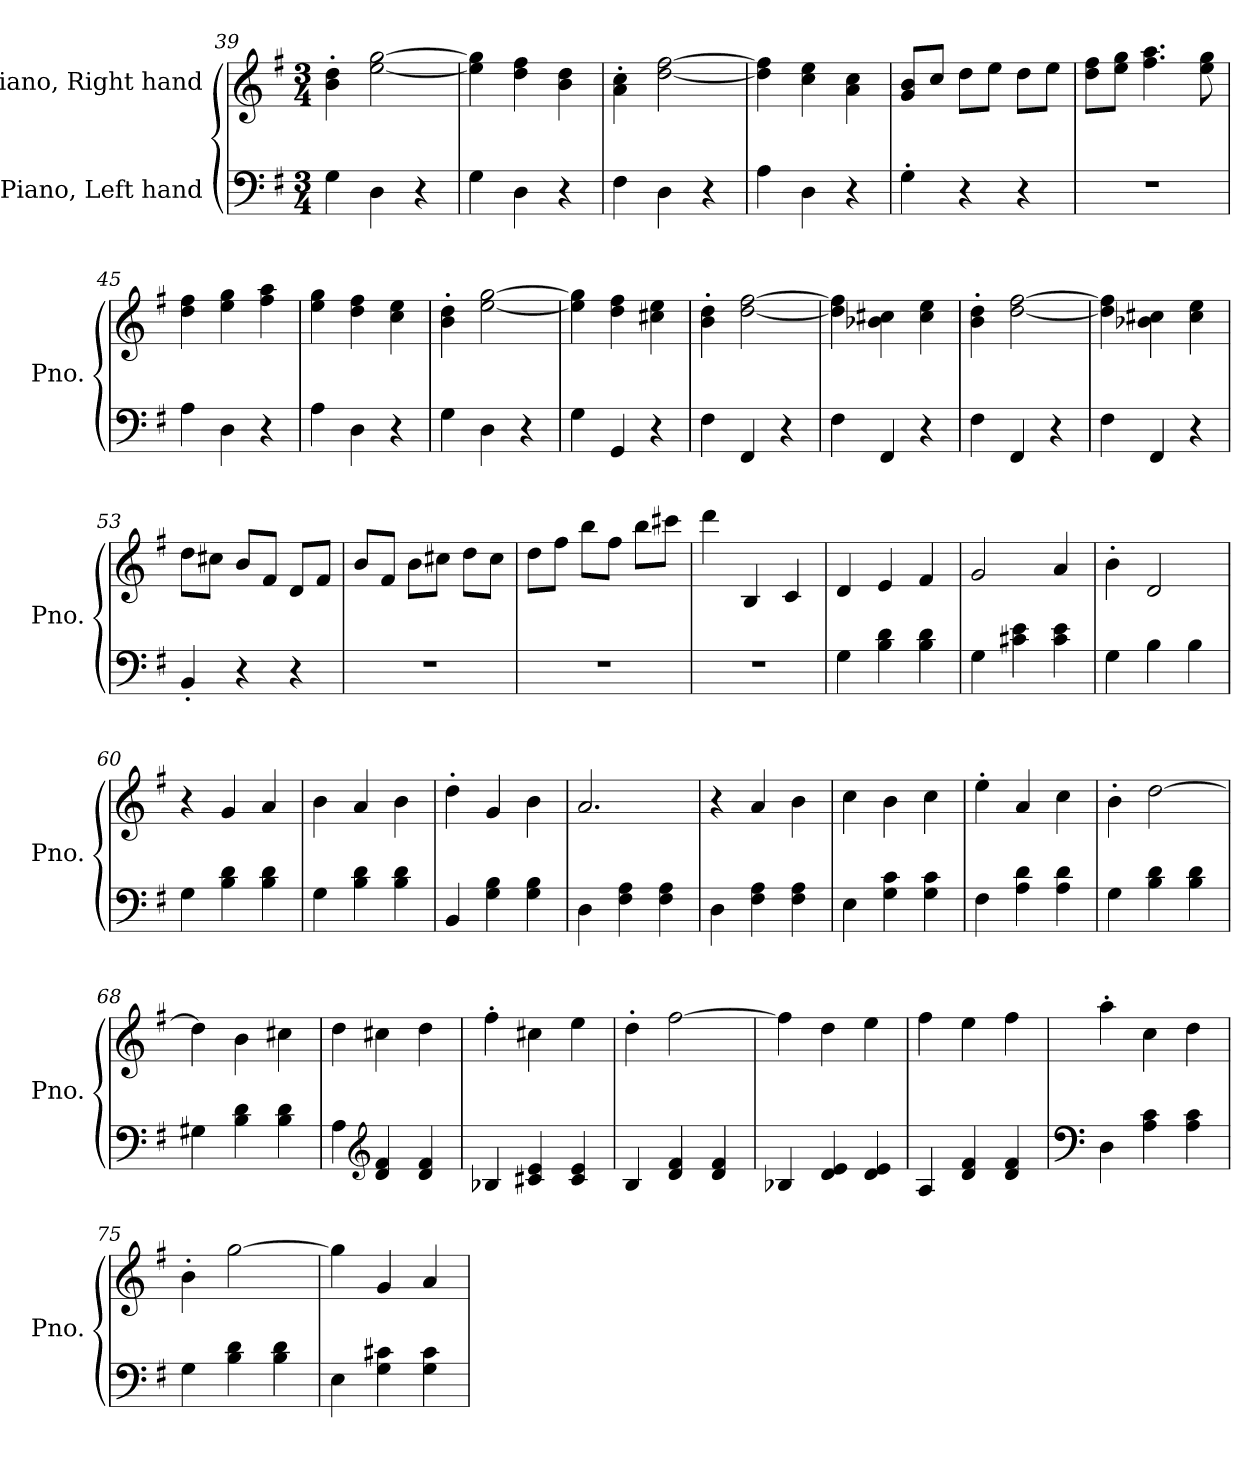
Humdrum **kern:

**kern	**kern
*part2	*part1
*staff2	*staff1
*I"Piano, Left hand	*I"Piano, Right hand
*I'Pno.	*I'Pno.
*clefF4	*clefG2
*k[f#]	*k[f#]
*M3/4	*M3/4
=39	=39
4G\	4b\' 4dd\'
4D\	[2ee\ [2gg\
4r	.
=40	=40
4G\	4ee\] 4gg\]
4D\	4dd\ 4ff#\
4r	4b\ 4dd\
!!LO:LB:g=z
=41	=41
4F#\	4a\' 4cc\'
4D\	[2dd\ [2ff#\
4r	.
=42	=42
4A\	4dd\] 4ff#\]
4D\	4cc\ 4ee\
4r	4a\ 4cc\
=43	=43
4G'\	8g/ 8b/L
.	8cc/J
4r	8dd\L
.	8ee\J
4r	8dd\L
.	8ee\J
=44	=44
2.r	8dd\ 8ff#\L
.	8ee\ 8gg\J
.	4.ff#\ 4.aa\
.	8ee\ 8gg\
=45	=45
4A\	4dd\ 4ff#\
4D\	4ee\ 4gg\
4r	4ff#\ 4aa\
=46	=46
4A\	4ee\ 4gg\
4D\	4dd\ 4ff#\
4r	4cc\ 4ee\
=47	=47
4G\	4b\' 4dd\'
4D\	[2ee\ [2gg\
4r	.
=48	=48
4G\	4ee\] 4gg\]
4GG/	4dd\ 4ff#\
4r	4cc#X\ 4ee\
=49	=49
4F#\	4b\' 4dd\'
4FF#/	[2dd\ [2ff#\
4r	.
!!LO:PB:g=z
=50	=50
4F#\	4dd\] 4ff#\]
4FF#/	4b-X\ 4cc#X\
4r	4cc#\ 4ee\
=51	=51
4F#\	4b\' 4dd\'
4FF#/	[2dd\ [2ff#\
4r	.
=52	=52
4F#\	4dd\] 4ff#\]
4FF#/	4b-X\ 4cc#X\
4r	4cc#\ 4ee\
=53	=53
4BB'/	8dd\L
.	8cc#X\J
4r	8b/L
.	8f#/J
4r	8d/L
.	8f#/J
=54	=54
2.r	8b/L
.	8f#/J
.	8b\L
.	8cc#X\J
.	8dd\L
.	8cc#\J
=55	=55
2.r	8dd\L
.	8ff#\J
.	8bb\L
.	8ff#\J
.	8bb\L
.	8ccc#X\J
!!LO:LB:g=z
=56	=56
2.r	4ddd\
.	4B/
.	4c/
=57	=57
4G\	4d/
4B\ 4d\	4e/
4B\ 4d\	4f#/
=58	=58
4G\	2g/
4c#X\ 4e\	.
4c#\ 4e\	4a/
=59	=59
4G\	4b'\
4B\	2d/
4B\	.
=60	=60
4G\	4r
4B\ 4d\	4g/
4B\ 4d\	4a/
=61	=61
4G\	4b\
4B\ 4d\	4a/
4B\ 4d\	4b\
=62	=62
4BB/	4dd'\
4G\ 4B\	4g/
4G\ 4B\	4b\
=63	=63
4D\	2.a/
4F#\ 4A\	.
4F#\ 4A\	.
=64	=64
4D\	4r
4F#\ 4A\	4a/
4F#\ 4A\	4b\
!!LO:LB:g=z
=65	=65
4E\	4cc\
4G\ 4c\	4b\
4G\ 4c\	4cc\
=66	=66
4F#\	4ee'\
4A\ 4d\	4a/
4A\ 4d\	4cc\
=67	=67
4G\	4b'\
4B\ 4d\	[2dd\
4B\ 4d\	.
=68	=68
4G#X\	4dd\]
4B\ 4d\	4b\
4B\ 4d\	4cc#X\
=69	=69
4A\	4dd\
*clefG2	*
4d/ 4f#/	4cc#X\
4d/ 4f#/	4dd\
=70	=70
4B-X/	4ff#'\
4c#X/ 4e/	4cc#X\
4c#/ 4e/	4ee\
=71	=71
4B/	4dd'\
4d/ 4f#/	[2ff#\
4d/ 4f#/	.
=72	=72
4B-X/	4ff#\]
4d/ 4e/	4dd\
4d/ 4e/	4ee\
=73	=73
4A/	4ff#\
4d/ 4f#/	4ee\
4d/ 4f#/	4ff#\
!!LO:LB:g=z
=74	=74
*clefF4	*
4D\	4aa'\
4A\ 4c\	4cc\
4A\ 4c\	4dd\
=75	=75
4G\	4b'\
4B\ 4d\	[2gg\
4B\ 4d\	.
=76	=76
4E\	4gg\]
4G\ 4c#X\	4g/
4G\ 4c#\	4a/
=	=
*-	*-
